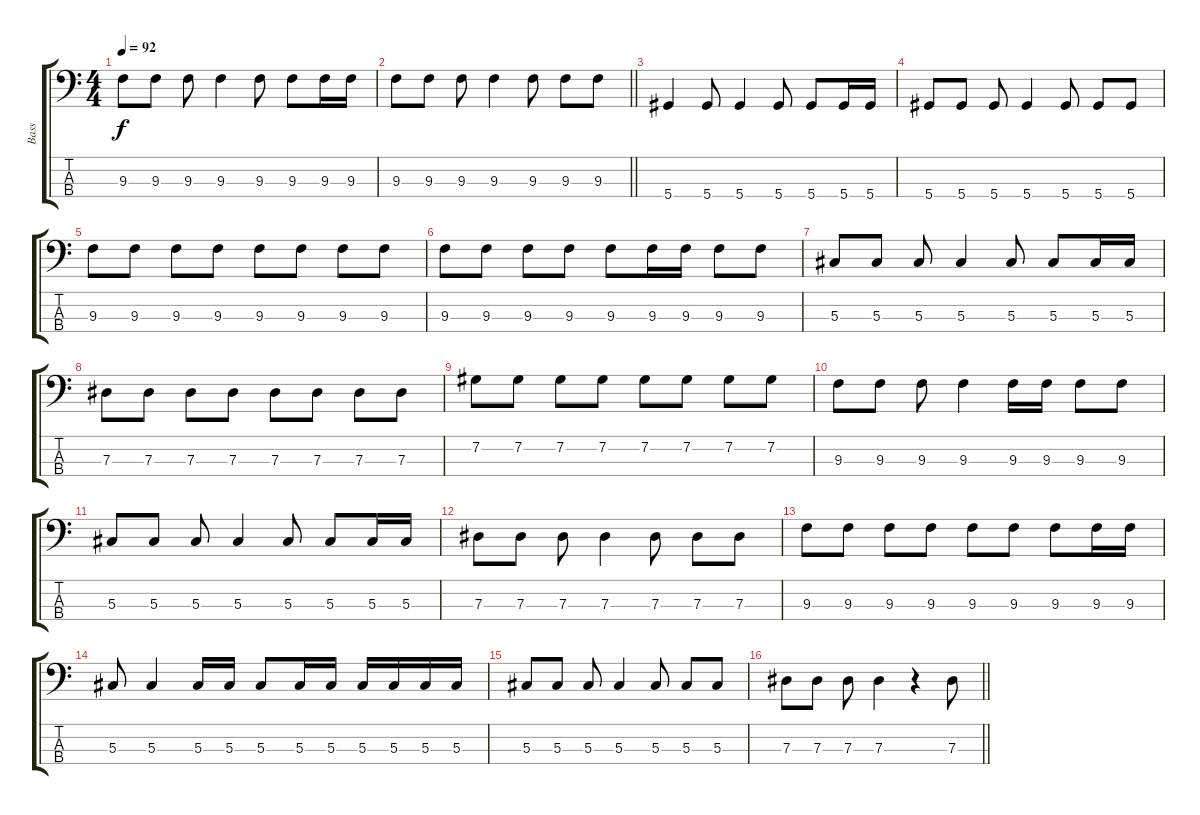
\track ("Bass" "Bass") {instrument electricbasspick}
\staff {score tabs}
\tuning (Gb2 Db2 Ab1 Eb1) {hide}
\ts (4 4)
\tempo 92
\clef f4
\ks c
9.3.8{dy f} 9.3.8 9.3.8 9.3.4 9.3.8 9.3.8 9.3.16 9.3.16 |
\barLineRight lightlight
9.3.8 9.3.8 9.3.8 9.3.4 9.3.8 9.3.8 9.3.8 |
5.4.4 5.4.8 5.4.4 5.4.8 5.4.8 5.4.16 5.4.16 |
5.4.8 5.4.8 5.4.8 5.4.4 5.4.8 5.4.8 5.4.8 |
9.3.8 9.3.8 9.3.8 9.3.8 9.3.8 9.3.8 9.3.8 9.3.8 |
9.3.8 9.3.8 9.3.8 9.3.8 9.3.8 9.3.16 9.3.16 9.3.8 9.3.8 |
5.3.8 5.3.8 5.3.8 5.3.4 5.3.8 5.3.8 5.3.16 5.3.16 |
7.3.8 7.3.8 7.3.8 7.3.8 7.3.8 7.3.8 7.3.8 7.3.8 |
7.2.8 7.2.8 7.2.8 7.2.8 7.2.8 7.2.8 7.2.8 7.2.8 |
9.3.8 9.3.8 9.3.8 9.3.4 9.3.16 9.3.16 9.3.8 9.3.8 |
5.3.8 5.3.8 5.3.8 5.3.4 5.3.8 5.3.8 5.3.16 5.3.16 |
7.3.8 7.3.8 7.3.8 7.3.4 7.3.8 7.3.8 7.3.8 |
9.3.8 9.3.8 9.3.8 9.3.8 9.3.8 9.3.8 9.3.8 9.3.16 9.3.16 |
5.3.8 5.3.4 5.3.16 5.3.16 5.3.8 5.3.16 5.3.16 5.3.16 5.3.16 5.3.16 5.3.16 |
5.3.8 5.3.8 5.3.8 5.3.4 5.3.8 5.3.8 5.3.8 |
\barLineRight lightlight
7.3.8 7.3.8 7.3.8 7.3.4 r.4 7.3.8
